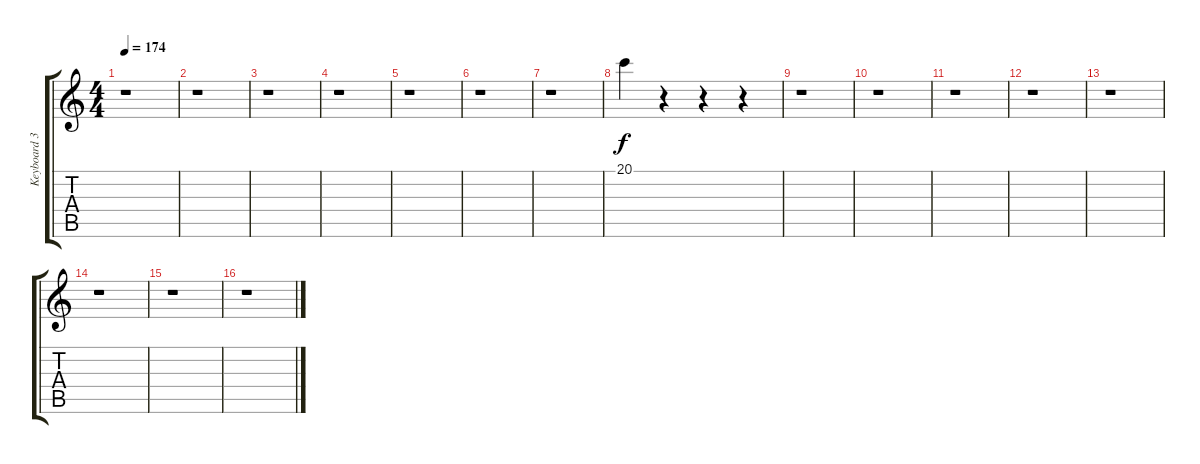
\track ("Keyboard 3." "Keyboard 3") {instrument stringensemble1}
\staff {score tabs}
\tuning (E4 B3 G3 D3 A2 E2) {hide}
\ts (4 4)
\tempo 174
\clef g2
\ks c
r.1{dy f} |
r.1 |
r.1 |
r.1 |
r.1 |
r.1 |
r.1 |
20.1.4 r.4 r.4 r.4 |
r.1 |
r.1 |
r.1 |
r.1 |
r.1 |
r.1 |
r.1 |
r.1
